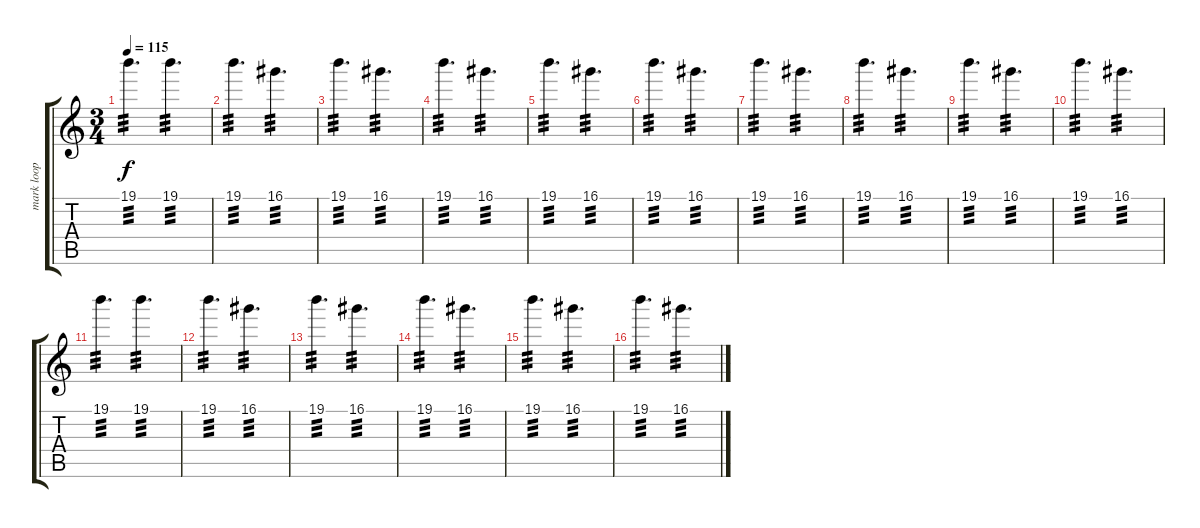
\track ("mark loop" "mark loop") {instrument electricguitarjazz}
\staff {score tabs}
\tuning (E4 B3 G3 D3 A2 E2) {hide}
\ts (3 4)
\tempo 115
\clef g2
\ks c
19.1.4{d tp 3 dy f} 19.1.4{d tp 3} |
19.1.4{d tp 3} 16.1.4{d tp 3} |
19.1.4{d tp 3} 16.1.4{d tp 3} |
19.1.4{d tp 3} 16.1.4{d tp 3} |
19.1.4{d tp 3} 16.1.4{d tp 3} |
19.1.4{d tp 3} 16.1.4{d tp 3} |
19.1.4{d tp 3} 16.1.4{d tp 3} |
19.1.4{d tp 3} 16.1.4{d tp 3} |
19.1.4{d tp 3} 16.1.4{d tp 3} |
19.1.4{d tp 3} 16.1.4{d tp 3} |
19.1.4{d tp 3} 19.1.4{d tp 3} |
19.1.4{d tp 3} 16.1.4{d tp 3} |
19.1.4{d tp 3} 16.1.4{d tp 3} |
19.1.4{d tp 3} 16.1.4{d tp 3} |
19.1.4{d tp 3} 16.1.4{d tp 3} |
19.1.4{d tp 3} 16.1.4{d tp 3}
